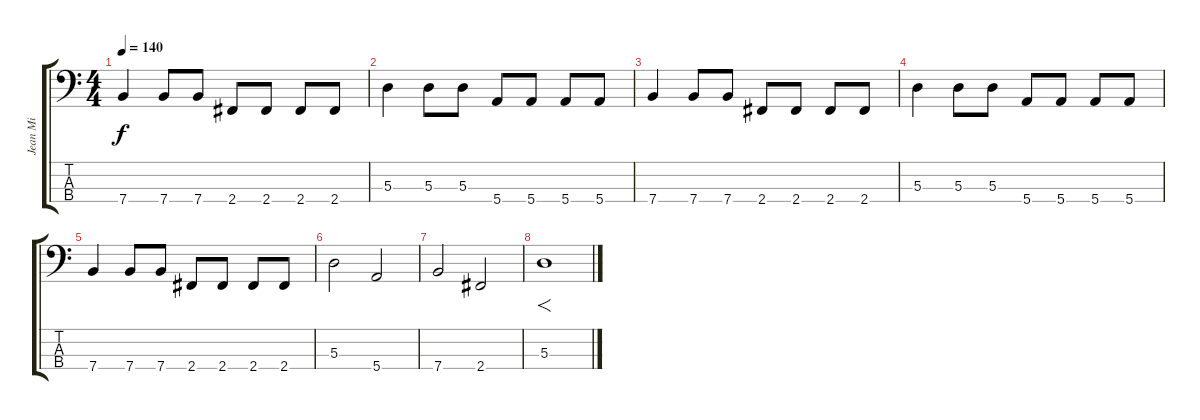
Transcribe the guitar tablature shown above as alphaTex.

\track ("Jean Mi" "Jean Mi") {instrument electricbasspick}
\staff {score tabs}
\tuning (G2 D2 A1 E1) {hide}
\ts (4 4)
\tempo 140
\clef f4
\ks c
7.4.4{dy f} 7.4.8 7.4.8 2.4.8 2.4.8 2.4.8 2.4.8 |
5.3.4 5.3.8 5.3.8 5.4.8 5.4.8 5.4.8 5.4.8 |
7.4.4 7.4.8 7.4.8 2.4.8 2.4.8 2.4.8 2.4.8 |
5.3.4 5.3.8 5.3.8 5.4.8 5.4.8 5.4.8 5.4.8 |
7.4.4 7.4.8 7.4.8 2.4.8 2.4.8 2.4.8 2.4.8 |
5.3.2 5.4.2 |
7.4.2 2.4.2 |
5.3.1{f}
